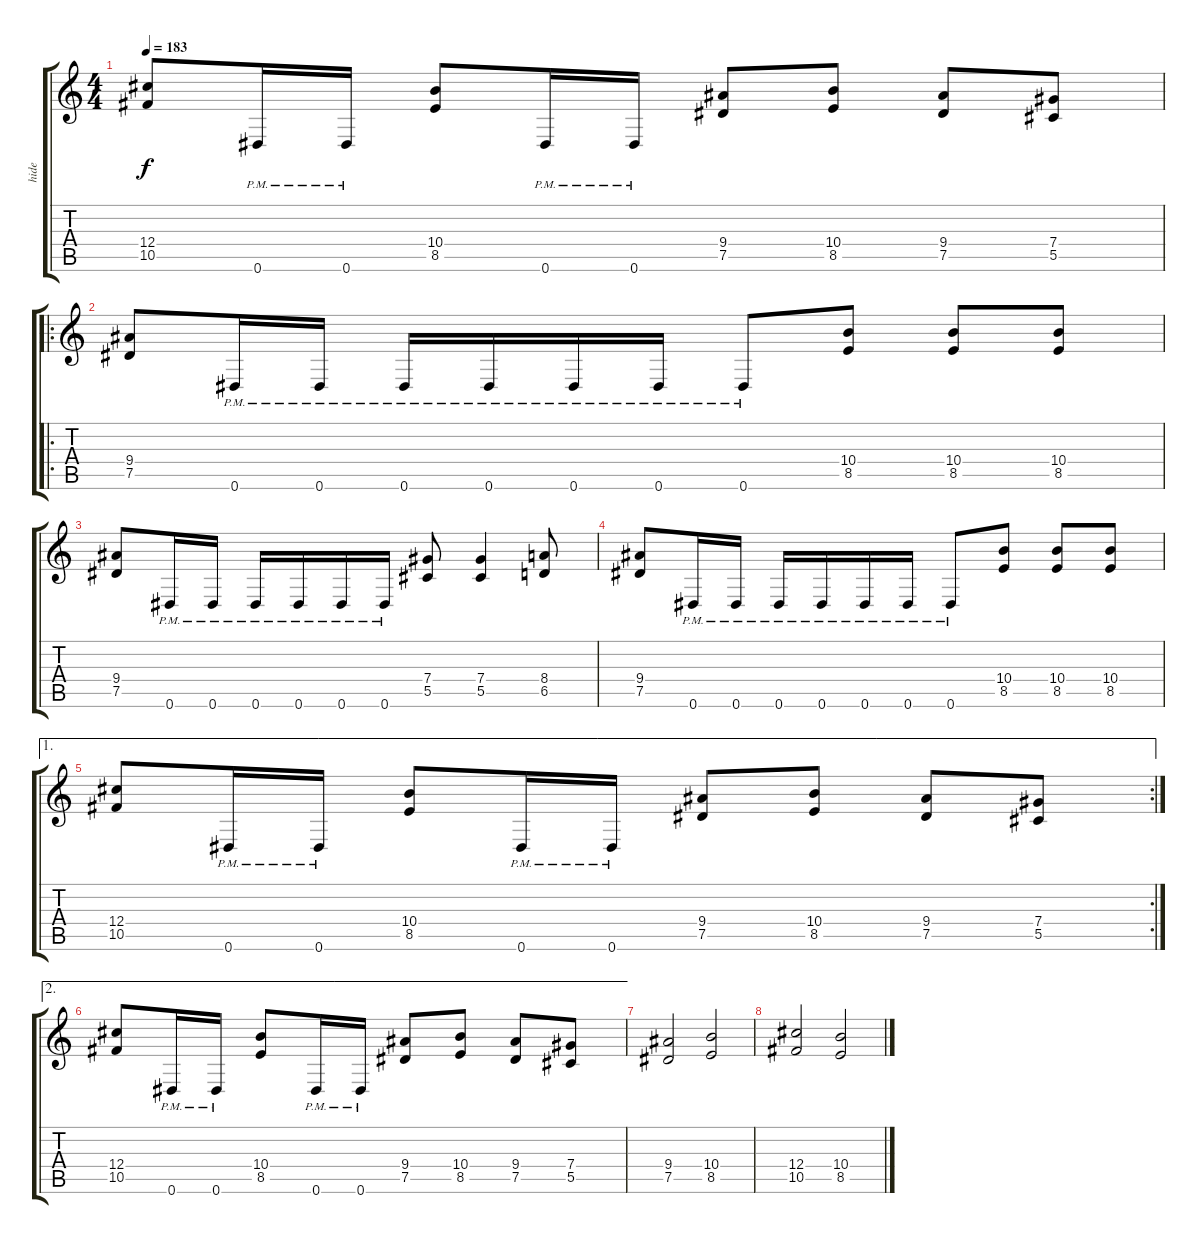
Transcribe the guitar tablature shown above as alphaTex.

\track ("hide" "hide") {instrument distortionguitar}
\staff {score tabs}
\tuning (Eb4 Bb3 Gb3 Db3 Ab2 Eb2) {hide}
\ts (4 4)
\tempo 183
\clef g2
\ks c
(12.4 10.5).8{dy f} 0.6{pm}.16 0.6{pm}.16 (10.4 8.5).8 0.6{pm}.16 0.6{pm}.16 (9.4 7.5).8 (10.4 8.5).8 (9.4 7.5).8 (7.4 5.5).8 |
\ro
(9.4 7.5).8 0.6{pm}.16 0.6{pm}.16 0.6{pm}.16 0.6{pm}.16 0.6{pm}.16 0.6{pm}.16 0.6{pm}.8 (10.4 8.5).8 (10.4 8.5).8 (10.4 8.5).8 |
(9.4 7.5).8 0.6{pm}.16 0.6{pm}.16 0.6{pm}.16 0.6{pm}.16 0.6{pm}.16 0.6{pm}.16 (7.4 5.5).8 (7.4 5.5).4 (8.4 6.5).8 |
(9.4 7.5).8 0.6{pm}.16 0.6{pm}.16 0.6{pm}.16 0.6{pm}.16 0.6{pm}.16 0.6{pm}.16 0.6{pm}.8 (10.4 8.5).8 (10.4 8.5).8 (10.4 8.5).8 |
\ae 1
\rc 2
(12.4 10.5).8 0.6{pm}.16 0.6{pm}.16 (10.4 8.5).8 0.6{pm}.16 0.6{pm}.16 (9.4 7.5).8 (10.4 8.5).8 (9.4 7.5).8 (7.4 5.5).8 |
\ae 2
(12.4 10.5).8 0.6{pm}.16 0.6{pm}.16 (10.4 8.5).8 0.6{pm}.16 0.6{pm}.16 (9.4 7.5).8 (10.4 8.5).8 (9.4 7.5).8 (7.4 5.5).8 |
(9.4 7.5).2 (10.4 8.5).2 |
(12.4 10.5).2 (10.4 8.5).2
